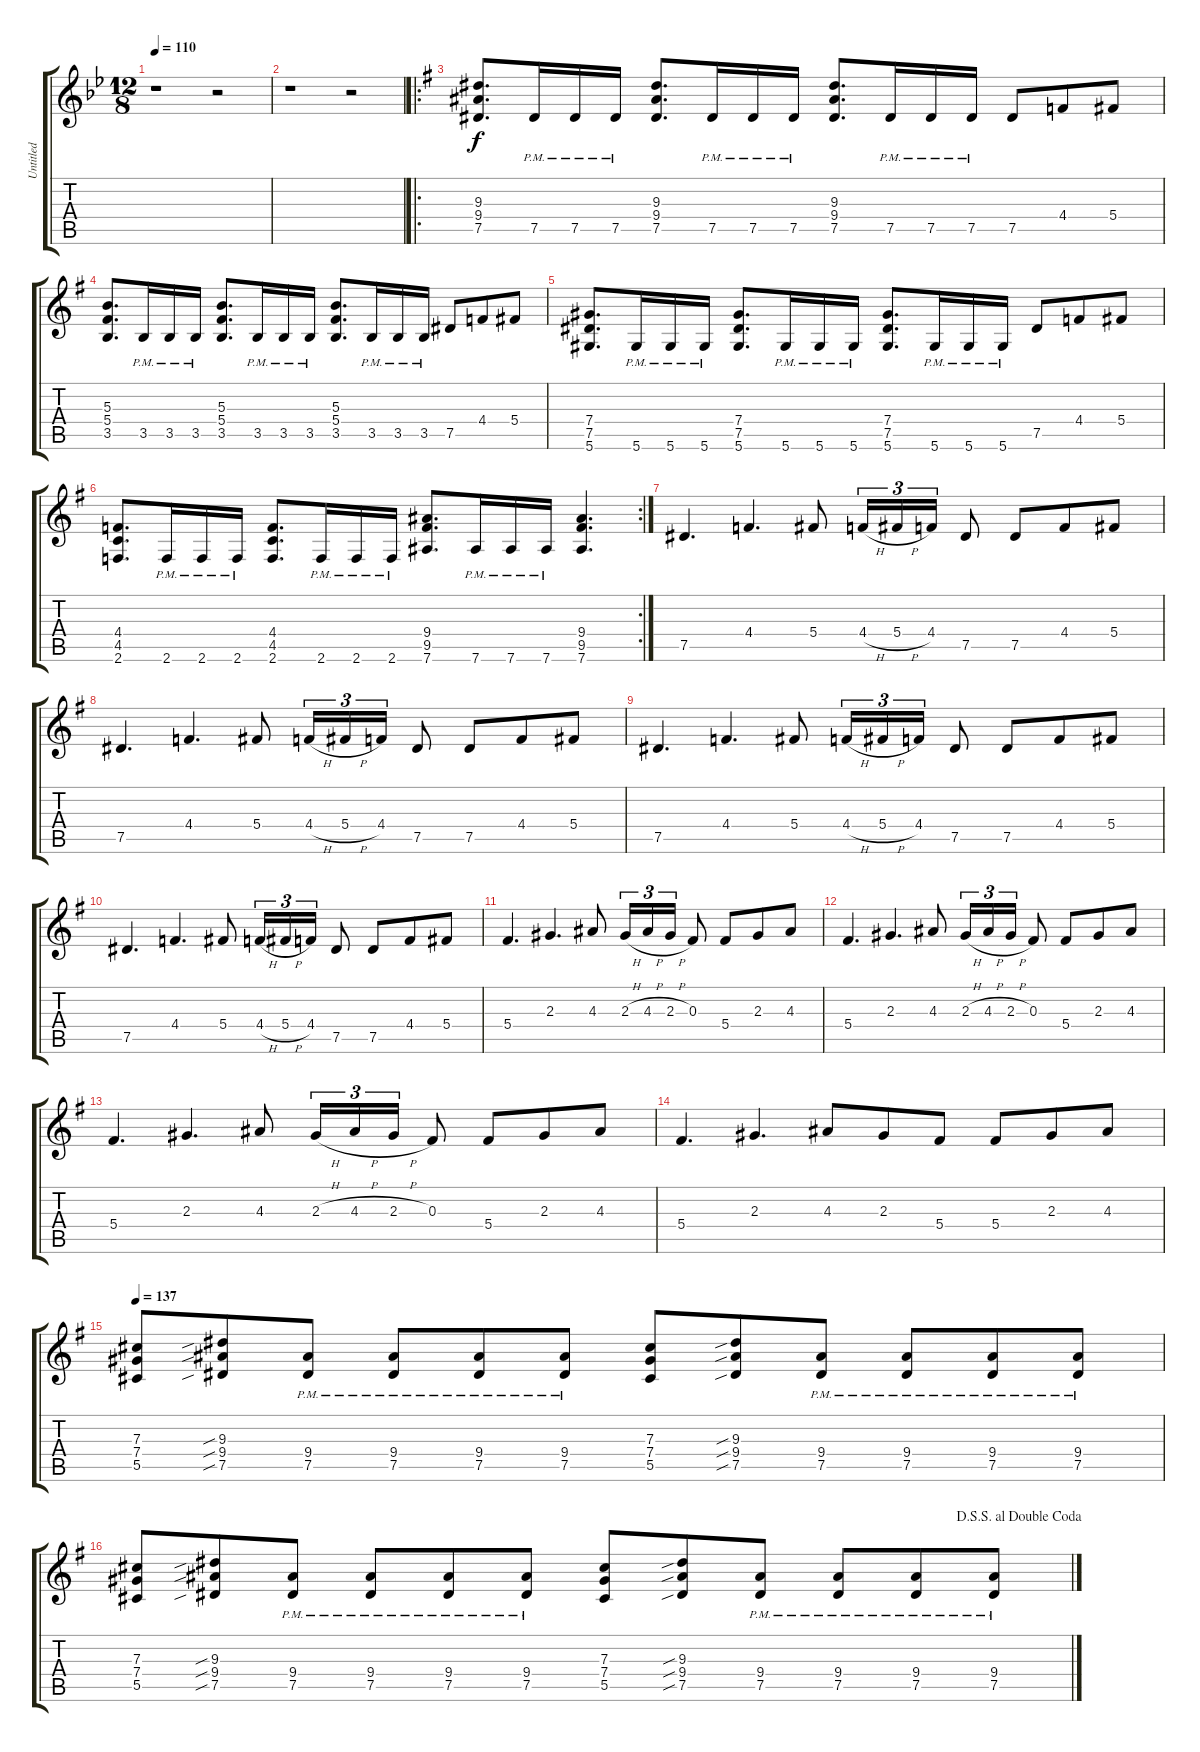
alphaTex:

\track ("Untitled" "Untitled") {instrument distortionguitar}
\staff {score tabs}
\tuning (Eb4 Bb3 Gb3 Db3 Ab2 Eb2) {hide}
\ts (12 8)
\tempo 110
\clef g2
\ks bb
r.1{dy f} r.2 |
r.1 r.2 |
\ro
\ks g
(9.3 9.4 7.5).8{d} 7.5{pm}.16 7.5{pm}.16 7.5{pm}.16 (9.3 9.4 7.5).8{d} 7.5{pm}.16 7.5{pm}.16 7.5{pm}.16 (9.3 9.4 7.5).8{d} 7.5{pm}.16 7.5{pm}.16 7.5{pm}.16 7.5.8 4.4.8 5.4.8 |
(5.3 5.4 3.5).8{d} 3.5{pm}.16 3.5{pm}.16 3.5{pm}.16 (5.3 5.4 3.5).8{d} 3.5{pm}.16 3.5{pm}.16 3.5{pm}.16 (5.3 5.4 3.5).8{d} 3.5{pm}.16 3.5{pm}.16 3.5{pm}.16 7.5.8 4.4.8 5.4.8 |
(7.4 7.5 5.6).8{d} 5.6{pm}.16 5.6{pm}.16 5.6{pm}.16 (7.4 7.5 5.6).8{d} 5.6{pm}.16 5.6{pm}.16 5.6{pm}.16 (7.4 7.5 5.6).8{d} 5.6{pm}.16 5.6{pm}.16 5.6{pm}.16 7.5.8 4.4.8 5.4.8 |
\rc 2
(4.4 4.5 2.6).8{d} 2.6{pm}.16 2.6{pm}.16 2.6{pm}.16 (4.4 4.5 2.6).8{d} 2.6{pm}.16 2.6{pm}.16 2.6{pm}.16 (9.4 9.5 7.6).8{d} 7.6{pm}.16 7.6{pm}.16 7.6{pm}.16 (9.4 9.5 7.6).4{d} |
7.5.4{d} 4.4.4{d} 5.4.8 4.4{h}.16{tu (3 2)} 5.4{h}.16{tu (3 2)} 4.4.16{tu (3 2)} 7.5.8 7.5.8 4.4.8 5.4.8 |
7.5.4{d} 4.4.4{d} 5.4.8 4.4{h}.16{tu (3 2)} 5.4{h}.16{tu (3 2)} 4.4.16{tu (3 2)} 7.5.8 7.5.8 4.4.8 5.4.8 |
7.5.4{d} 4.4.4{d} 5.4.8 4.4{h}.16{tu (3 2)} 5.4{h}.16{tu (3 2)} 4.4.16{tu (3 2)} 7.5.8 7.5.8 4.4.8 5.4.8 |
7.5.4{d} 4.4.4{d} 5.4.8 4.4{h}.16{tu (3 2)} 5.4{h}.16{tu (3 2)} 4.4.16{tu (3 2)} 7.5.8 7.5.8 4.4.8 5.4.8 |
5.4.4{d} 2.3.4{d} 4.3.8 2.3{h}.16{tu (3 2)} 4.3{h}.16{tu (3 2)} 2.3{h}.16{tu (3 2)} 0.3.8 5.4.8 2.3.8 4.3.8 |
5.4.4{d} 2.3.4{d} 4.3.8 2.3{h}.16{tu (3 2)} 4.3{h}.16{tu (3 2)} 2.3{h}.16{tu (3 2)} 0.3.8 5.4.8 2.3.8 4.3.8 |
5.4.4{d} 2.3.4{d} 4.3.8 2.3{h}.16{tu (3 2)} 4.3{h}.16{tu (3 2)} 2.3{h}.16{tu (3 2)} 0.3.8 5.4.8 2.3.8 4.3.8 |
5.4.4{d} 2.3.4{d} 4.3.8 2.3.8 5.4.8 5.4.8 2.3.8 4.3.8 |
\tempo 137
(7.3 7.4 5.5).8 (9.3{sib} 9.4{sib} 7.5{sib}).8 (9.4{pm} 7.5{pm}).8 (9.4{pm} 7.5{pm}).8 (9.4{pm} 7.5{pm}).8 (9.4{pm} 7.5{pm}).8 (7.3 7.4 5.5).8 (9.3{sib} 9.4{sib} 7.5{sib}).8 (9.4{pm} 7.5{pm}).8 (9.4{pm} 7.5{pm}).8 (9.4{pm} 7.5{pm}).8 (9.4{pm} 7.5{pm}).8 |
\jump dalsegnosegnoaldoublecoda
(7.3 7.4 5.5).8 (9.3{sib} 9.4{sib} 7.5{sib}).8 (9.4{pm} 7.5{pm}).8 (9.4{pm} 7.5{pm}).8 (9.4{pm} 7.5{pm}).8 (9.4{pm} 7.5{pm}).8 (7.3 7.4 5.5).8 (9.3{sib} 9.4{sib} 7.5{sib}).8 (9.4{pm} 7.5{pm}).8 (9.4{pm} 7.5{pm}).8 (9.4{pm} 7.5{pm}).8 (9.4{pm} 7.5{pm}).8
